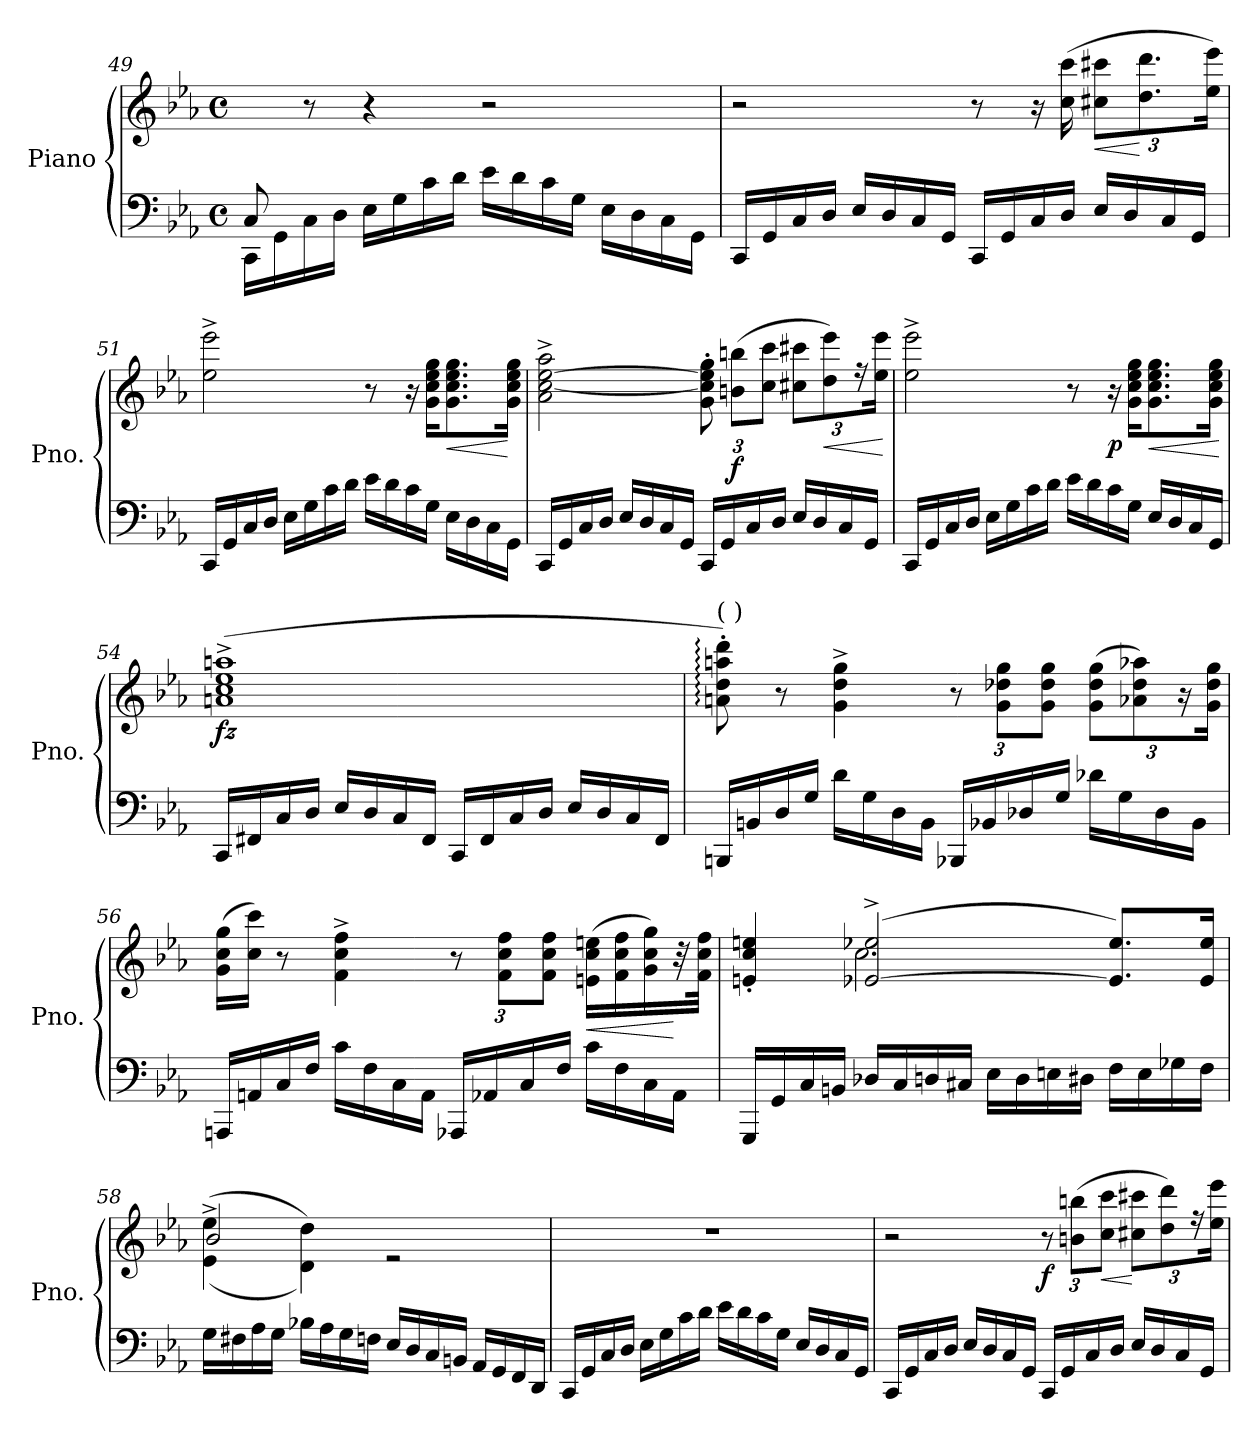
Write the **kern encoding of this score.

**kern	**kern	**dynam
*part1	*part1	*part1
*staff2	*staff1	*staff1/2
*I"Piano	*	*
*I'Pno.	*	*
*clefF4	*clefG2	*
*k[b-e-a-]	*k[b-e-a-]	*
*M4/4	*M4/4	*
*met(c)	*met(c)	*
=49	=49	=49
*^	*	*
8C/	16CC\LL	8ryy	.
.	16GG\	.	.
2..ryy	16C\	8r	.
.	16D\JJ	.	.
.	16E-\LL	4r	.
.	16G\	.	.
.	16c\	.	.
.	16d\JJ	.	.
.	16e-\LL	2r	.
.	16d\	.	.
.	16c\	.	.
.	16G\JJ	.	.
.	16E-\LL	.	.
.	16D\	.	.
.	16C\	.	.
.	16GG\JJ	.	.
*v	*v	*	*
=50	=50	=50
16CC/LL	2r	.
16GG/	.	.
16C/	.	.
16D/JJ	.	.
16E-/LL	.	.
16D/	.	.
16C/	.	.
16GG/JJ	.	.
16CC/LL	8r	.
16GG/	.	.
16C/	16r	.
16D/JJ	(16cc\ 16ccc\	.
*	*Xbrackettup	*
!	!	!LO:HP:b
16E-/LL	12cc#X\ 12ccc#X\L	<
16D/	.	.
.	12.dd\ 12.ddd\	[
16C/	.	.
16GG/JJ	.	.
.	24ee-\ 24eee-\Jk)	.
!!LO:LB:g=z
=51	=51	=51
16CC/LL	2ee-\^ 2eee-\^	.
16GG/	.	.
16C/	.	.
16D/JJ	.	.
16E-\LL	.	.
16G\	.	.
16c\	.	.
16d\JJ	.	.
16e-\LL	8r	.
16d\	.	.
16c\	16r	.
16G\JJ	16g\ 16cc\ 16ee-\ 16gg\KL	.
!	!	!LO:HP:b
16E-\LL	8.g\ 8.cc\ 8.ee-\ 8.gg\	<
16D\	.	.
16C\	.	.
16GG\JJ	16g\ 16cc\ 16ee-\ 16gg\Jk	[
=52	=52	=52
16CC/LL	2a-\^ [2cc\^ [2ee-\^ 2aa-\^	.
16GG/	.	.
16C/	.	.
16D/JJ	.	.
16E-/LL	.	.
16D/	.	.
16C/	.	.
16GG/JJ	.	.
16CC/LL	12g\' 12cc\]' 12ee-\]' 12gg\'	.
16GG/	.	.
!	!	!LO:DY:b
.	(12bn\ 12bbn\L	f
16C/	.	.
.	12cc\ 12ccc\J	.
16D/JJ	.	.
16E-/LL	12cc#X\ 12ccc#X\L	.
16D/	.	.
!	!	!LO:HP:b
.	12dd\ 12eee-\)	<
16C/	.	.
.	24r	.
16GG/JJ	.	.
.	24ee-\ 24eee-\Jk	.
.	.	[
=53	=53	=53
16CC/LL	2ee-\^ 2eee-\^	.
16GG/	.	.
16C/	.	.
16D/JJ	.	.
16E-\LL	.	.
16G\	.	.
16c\	.	.
16d\JJ	.	.
16e-\LL	8r	.
16d\	.	.
!	!	!LO:DY:b
16c\	16r	p
16G\JJ	16g\ 16cc\ 16ee-\ 16gg\KL	.
!	!	!LO:HP:b
16E-/LL	8.g\ 8.cc\ 8.ee-\ 8.gg\	<
16D/	.	.
16C/	.	.
16GG/JJ	16g\ 16cc\ 16ee-\ 16gg\Jk	.
.	.	[
!!LO:LB:g=z
=54	=54	=54
!	!	!LO:DY:b
16CC/LL	(>1an^ 1cc^ 1ee-^ 1aan^	fz
16FF#X/	.	.
16C/	.	.
16D/JJ	.	.
16E-/LL	.	.
16D/	.	.
16C/	.	.
16FF#/JJ	.	.
16CC/LL	.	.
16FF#/	.	.
16C/	.	.
16D/JJ	.	.
16E-/LL	.	.
16D/	.	.
16C/	.	.
16FF#/JJ	.	.
=55	=55	=55
!	!LO:TX:a:t=( )	!
16BBBn/LL	8an\:' 8dd\:' 8aan\:' 8ddd\:')	.
16BBn/	.	.
16D/	8r	.
16G/JJ	.	.
16d\LL	4g\^ 4dd\^ 4gg\^	.
16G\	.	.
16D\	.	.
16BB\JJ	.	.
16BBB-X/LL	12r	.
16BB-X/	.	.
.	12g\ 12dd-X\ 12gg\L	.
16D-X/	.	.
.	12g\ 12dd-\ 12gg\J	.
16G/JJ	.	.
16d-X\LL	(12g\ 12dd-\ 12gg\L	.
16G\	.	.
.	12a-X\ 12dd-\ 12aa-X\)	.
16D-\	.	.
.	24r	.
16BB-\JJ	.	.
.	24g\ 24dd-\ 24gg\Jk	.
=56	=56	=56
16AAAn/LL	(16g\ 16cc\ 16gg\LL	.
16AAn/	16cc\ 16ccc\JJ)	.
16C/	8r	.
16F/JJ	.	.
16c\LL	4f\^ 4cc\^ 4ff\^	.
16F\	.	.
16C\	.	.
16AA\JJ	.	.
16AAA-X/LL	12r	.
16AA-X/	.	.
.	12f\ 12cc\ 12ff\L	.
16C/	.	.
.	12f\ 12cc\ 12ff\J	.
16F/JJ	.	.
!	!	!LO:HP:b
16c\LL	(16en\ 16cc\ 16een\LL	<
16F\	16f\ 16cc\ 16ff\	.
16C\	16g\ 16cc\ 16gg\)	.
16AA-\JJ	32r	[
.	32f\ 32cc\ 32ff\JJk	.
!!LO:LB:g=z
=57	=57	=57
*	*^	*
16GGG/LL	4en/' 4cc/' 4een/'	4ryy	.
16GG/	.	.	.
16C/	.	.	.
16BBn/JJ	.	.	.
16D-X/LL	([2e-X/^ 2ee-X/^	2.cc\	.
16C/	.	.	.
16Dn/	.	.	.
16C#X/JJ	.	.	.
16E-\LL	.	.	.
16D\	.	.	.
16En\	.	.	.
16D#X\JJ	.	.	.
16F\LL	8.e-/] 8.ee-/L)	.	.
16E\	.	.	.
16G-X\	.	.	.
16F\JJ	16e-/ 16ee-/Jk	.	.
=58	=58	=58	=58
16G\LL	(>(4e-\^ 4ee-\^	2b-/	.
16F#X\	.	.	.
16A-\	.	.	.
16G\JJ	.	.	.
16B-X\LL	4d\ 4dd\))	.	.
16A-\	.	.	.
16G\	.	.	.
16Fn\JJ	.	.	.
16E-/LL	2re	2ryy	.
16D/	.	.	.
16C/	.	.	.
16BBn/JJ	.	.	.
16AA-/LL	.	.	.
16GG/	.	.	.
16FF/	.	.	.
16DD/JJ	.	.	.
*	*v	*v	*
=59	=59	=59
16CC/LL	1r	.
16GG/	.	.
16C/	.	.
16D/JJ	.	.
16E-\LL	.	.
16G\	.	.
16c\	.	.
16d\JJ	.	.
16e-\LL	.	.
16d\	.	.
16c\	.	.
16G\JJ	.	.
16E-/LL	.	.
16D/	.	.
16C/	.	.
16GG/JJ	.	.
!!LO:LB:g=z
=60	=60	=60
16CC/LL	2r	.
16GG/	.	.
16C/	.	.
16D/JJ	.	.
16E-/LL	.	.
16D/	.	.
16C/	.	.
16GG/JJ	.	.
!	!	!LO:DY:b
16CC/LL	12r	f
16GG/	.	.
.	(12bn\ 12bbn\L	.
16C/	.	.
!	!	!LO:HP:b
.	12cc\ 12ccc\J	<
16D/JJ	.	.
16E-/LL	12cc#X\ 12ccc#X\L	[
16D/	.	.
.	12dd\ 12ddd\)	.
16C/	.	.
.	24r	.
16GG/JJ	.	.
.	24ee-\ 24eee-\Jk	.
=	=	=
*-	*-	*-
